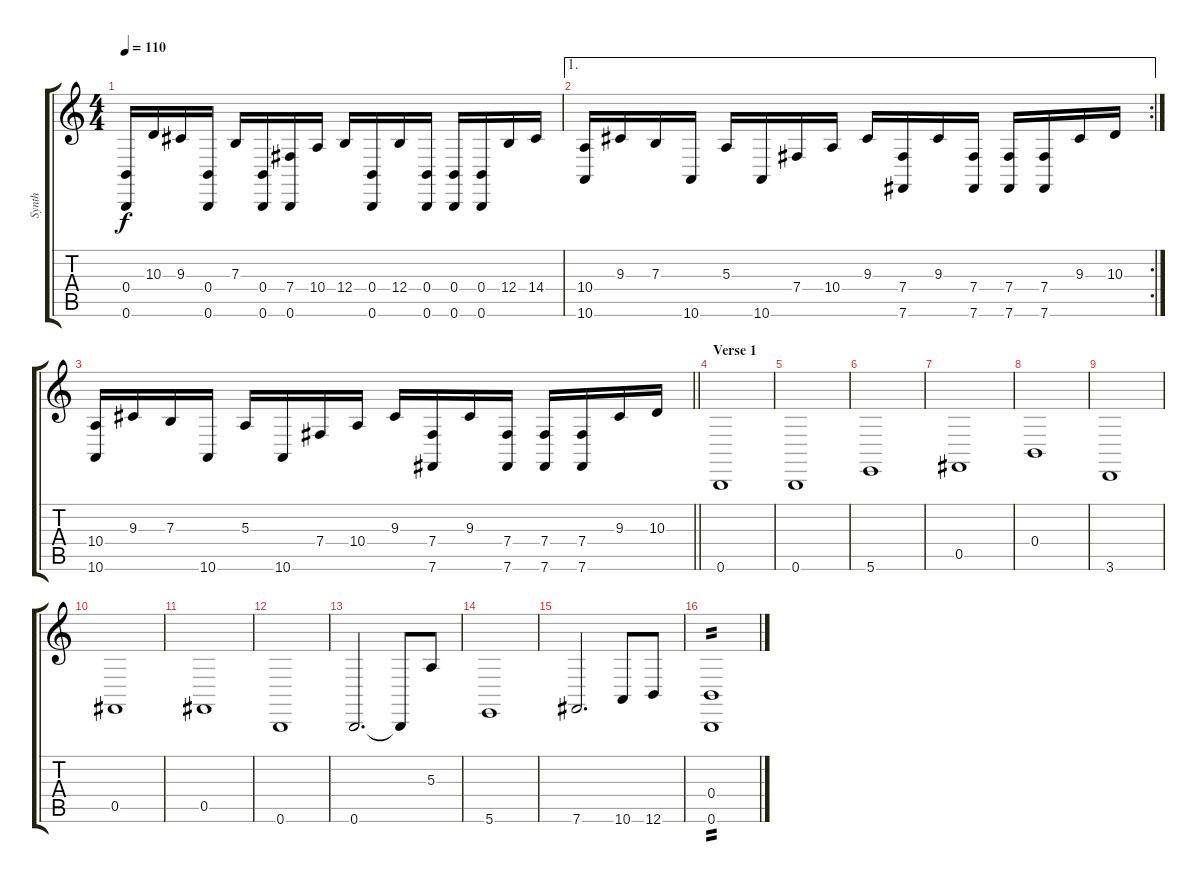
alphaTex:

\track ("Synth" "Synth") {instrument lead8bassandlead}
\staff {score tabs}
\tuning (Db4 Ab3 E3 B2 Gb2 B1) {hide}
\ts (4 4)
\tempo 110
\clef g2
\ks c
(0.4 0.6).16{dy f} 10.3.16 9.3.16 (0.4 0.6).16 7.3.16 (0.4 0.6).16 (7.4 0.6).16 10.4.16 12.4.16 (0.4 0.6).16 12.4.16 (0.4 0.6).16 (0.4 0.6).16 (0.4 0.6).16 12.4.16 14.4.16 |
\ae 1
\rc 2
(10.4 10.6).16 9.3.16 7.3.16 10.6.16 5.3.16 10.6.16 7.4.16 10.4.16 9.3.16 (7.4 7.6).16 9.3.16 (7.4 7.6).16 (7.4 7.6).16 (7.4 7.6).16 9.3.16 10.3.16 |
\barLineRight lightlight
(10.4 10.6).16 9.3.16 7.3.16 10.6.16 5.3.16 10.6.16 7.4.16 10.4.16 9.3.16 (7.4 7.6).16 9.3.16 (7.4 7.6).16 (7.4 7.6).16 (7.4 7.6).16 9.3.16 10.3.16 |
\section ("" "Verse 1")
0.6.1 |
0.6.1 |
5.6.1 |
0.5.1 |
0.4.1 |
3.6.1 |
0.5.1 |
0.5.1 |
0.6.1 |
0.6.2{d} 0.6{t}.8 5.3.8 |
5.6.1 |
7.6.2{d} 10.6.8 12.6.8 |
(0.4 0.6).1{tp 2 volume 8}
